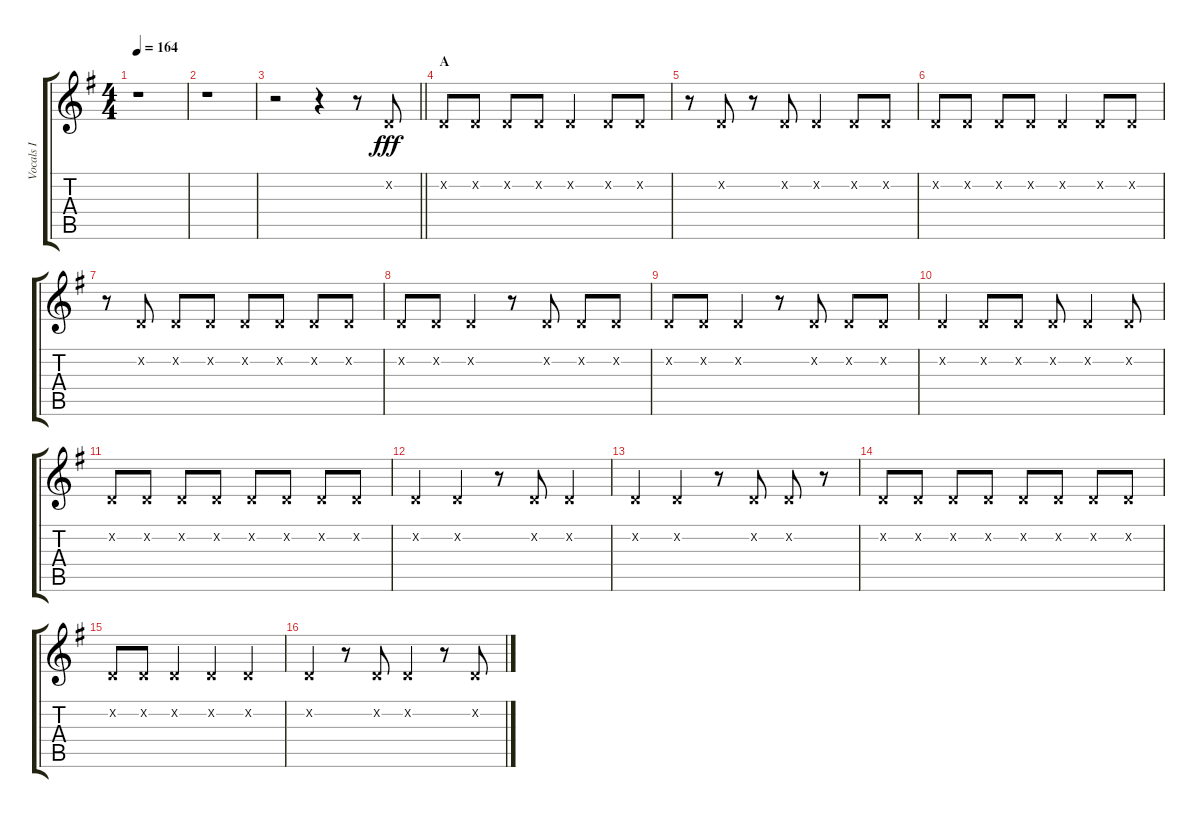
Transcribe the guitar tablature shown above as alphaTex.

\track ("Vocals I" "Vocals I") {instrument voiceoohs}
\staff {score tabs}
\tuning (E4 B3 G3 D3 A2 E2) {hide}
\ts (4 4)
\tempo 164
\clef g2
\ks g
r.1{dy fff} |
r.1 |
\barLineRight lightlight
r.2 r.4 r.8 3.2{x}.8 |
\section ("" "A")
3.2{x}.8 3.2{x}.8 3.2{x}.8 3.2{x}.8 3.2{x}.4 3.2{x}.8 3.2{x}.8 |
r.8 3.2{x}.8 r.8 3.2{x}.8 3.2{x}.4 3.2{x}.8 3.2{x}.8 |
3.2{x}.8 3.2{x}.8 3.2{x}.8 3.2{x}.8 3.2{x}.4 3.2{x}.8 3.2{x}.8 |
r.8 3.2{x}.8 3.2{x}.8 3.2{x}.8 3.2{x}.8 3.2{x}.8 3.2{x}.8 3.2{x}.8 |
3.2{x}.8 3.2{x}.8 3.2{x}.4 r.8 3.2{x}.8 3.2{x}.8 3.2{x}.8 |
3.2{x}.8 3.2{x}.8 3.2{x}.4 r.8 3.2{x}.8 3.2{x}.8 3.2{x}.8 |
3.2{x}.4 3.2{x}.8 3.2{x}.8 3.2{x}.8 3.2{x}.4 3.2{x}.8 |
3.2{x}.8 3.2{x}.8 3.2{x}.8 3.2{x}.8 3.2{x}.8 3.2{x}.8 3.2{x}.8 3.2{x}.8 |
3.2{x}.4 3.2{x}.4 r.8 3.2{x}.8 3.2{x}.4 |
3.2{x}.4 3.2{x}.4 r.8 3.2{x}.8 3.2{x}.8 r.8 |
3.2{x}.8 3.2{x}.8 3.2{x}.8 3.2{x}.8 3.2{x}.8 3.2{x}.8 3.2{x}.8 3.2{x}.8 |
3.2{x}.8 3.2{x}.8 3.2{x}.4 3.2{x}.4 3.2{x}.4 |
3.2{x}.4 r.8 3.2{x}.8 3.2{x}.4 r.8 3.2{x}.8
